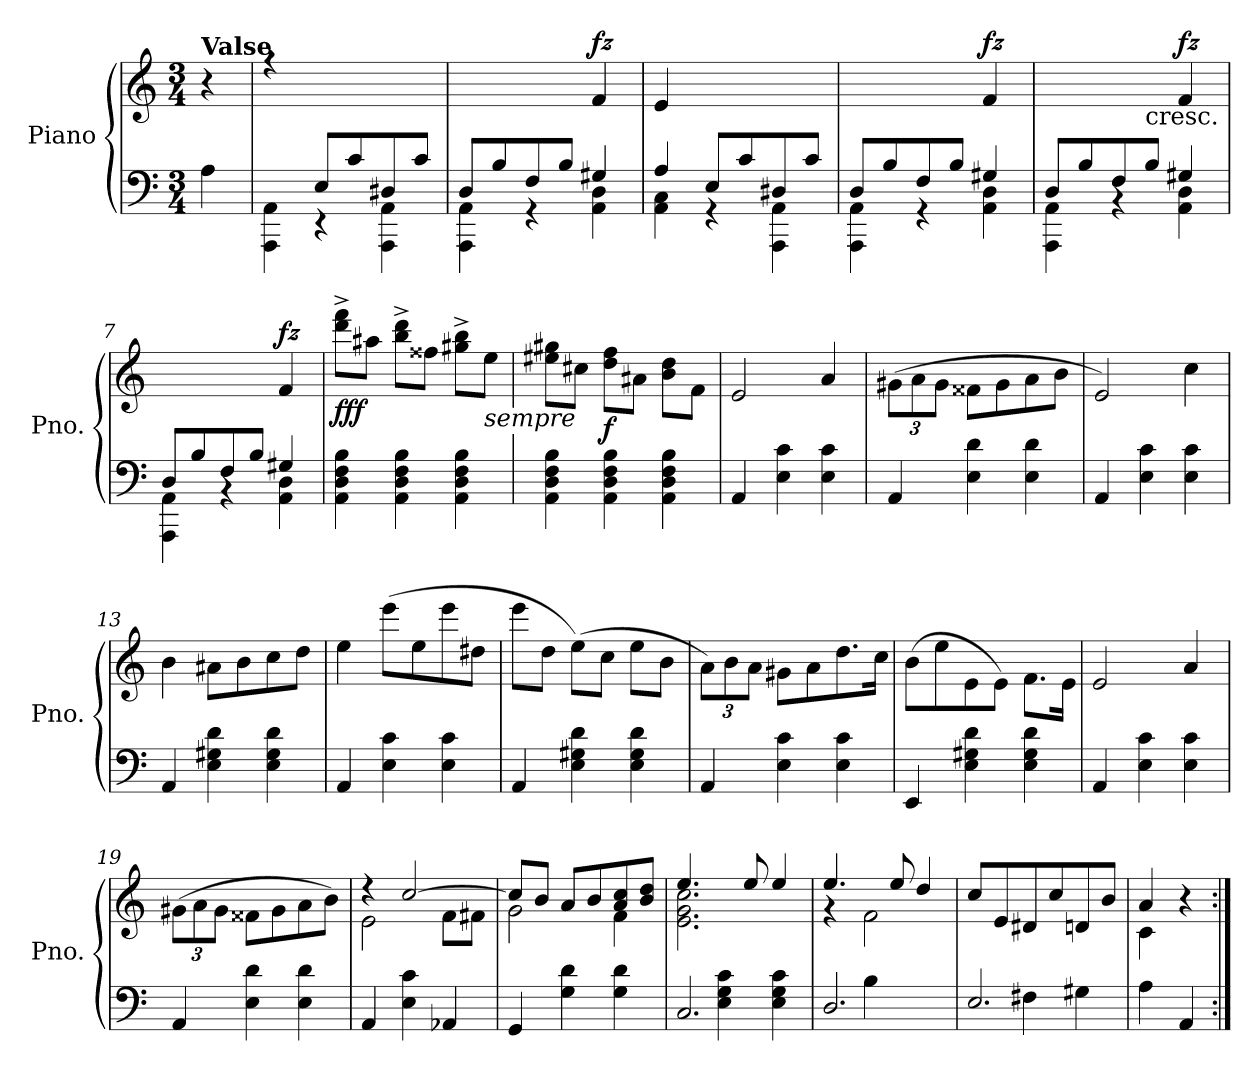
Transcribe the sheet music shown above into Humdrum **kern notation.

**kern	**kern	**dynam
*part1	*part1	*part1
*staff2	*staff1	*staff1/2
*I"Piano	*	*
*I'Pno.	*	*
*clefF4	*clefG2	*
*k[]	*k[]	*
*M3/4	*M3/4	*
=1	=1	=1
!	!LO:TX:a:B:t=Valse	!
(4A<\	4r	.
=2	=2	=2
*^	*	*
4ryy	4AAA\ 4AA\	4rff	.
8E/L	4rEE	2ryy	.
8c/	.	.	.
8D#X/	4AAA\ 4AA\	.	.
8c/J	.	.	.
=3	=3	=3	=3
*	*^	*	*
8D/L	4AAA\ 4AA\	2ryy	2ryy	.
8B/	.	.	.	.
8F/	4rGG	.	.	.
8B/J	.	.	.	.
!	!	!	!	!LO:DY:a
4ryy	4G#X/	4AA\ 4D\	4f/)	fz
=4	=4	=4	=4	=4
4ryy	4AA\ 4C\	4A/	4e/	.
(8E/L	4rFF	2ryy	2ryy	.
8c/	.	.	.	.
8D#X/	4AAA\ 4AA\	.	.	.
8c/J	.	.	.	.
=5	=5	=5	=5	=5
8D/L	4AAA\ 4AA\	2ryy	2ryy	.
8B/	.	.	.	.
8F/	4rGG	.	.	.
8B/J	.	.	.	.
!	!	!	!	!LO:DY:a
4ryy	4AA\ 4D\	4G#X/	4f/)	fz
=6	=6	=6	=6	=6
(8D/L	4AAA\ 4AA\	2ryy	4.ryy	.
8B/	.	.	.	.
8F/	4rAA	.	.	.
!	!	!	!LO:TX:b:t=cresc.	!
8B/J	.	.	8ryy	.
!	!	!	!	!LO:DY:a
4ryy	4AA\ 4D\	4G#X/	4f/)	fz
!!LO:LB:g=z
=7	=7	=7	=7	=7
(8D/L	4AAA\ 4AA\	2ryy	2ryy	.
8B/	.	.	.	.
8F/	4rAA	.	.	.
8B/J	.	.	.	.
!	!	!	!	!LO:DY:a
4ryy	4AA\ 4D\	4G#X/	4f/)	fz
=8	=8	=8	=8	=8
!	!	!	!	!LO:DY:b
*v	*v	*v	*	*
4AA\<<<< 4D\<<<< 4F\<<<< 4B\<<<<	8ddd\^ 8fff\^L	fff
.	8aa#X\J	.
4AA\<<<< 4D\<<<< 4F\<<<< 4B\<<<<	8bb\^ 8ddd\^L	.
.	8ff##X\J	.
4AA\<<<< 4D\<<<< 4F\<<<< 4B\<<<<	8gg#X\^ 8bb\^L	.
!	!LO:TX:b:i:t=sempre	!
.	8ee\J	.
=9	=9	=9
4AA\<<<< 4D\<<<< 4F\<<<< 4B\<<<<	8ee#X\ 8gg#X\L	.
.	8cc#X\J	.
!	!	!LO:DY:b
4AA\<<<< 4D\<<<< 4F\<<<< 4B\<<<<	8dd\ 8ff\L	f
.	8a#X\J	.
4AA\<<<< 4D\<<<< 4F\<<<< 4B\<<<<	8b\ 8dd\L	.
.	8f\J	.
=10	=10	=10
4AA</	2e/	.
4E\<< 4c\<<	.	.
4E\<< 4c\<<	4a/	.
=11	=11	=11
*	*Xbrackettup	*
4AA</	(12g#X\L	.
.	12a\	.
.	12g#\J	.
4E\<< 4d\<<	8f##X\L	.
.	8g#\	.
4E\<< 4d\<<	8a\	.
.	8b\J	.
!!LO:LB:g=z
=12	=12	=12
4AA</	2e/)	.
4E\<< 4c\<<	.	.
4E\<< 4c\<<	4cc\	.
=13	=13	=13
4AA</	4b\	.
4E\<<< 4G#X\<<< 4d\<<<	8a#X\L	.
.	8b\	.
4E\<<< 4G#\<<< 4d\<<<	8cc\	.
.	8dd\J	.
=14	=14	=14
4AA</	4ee\	.
4E\<< 4c\<<	(8eee\L	.
.	8ee\	.
4E\<< 4c\<<	8eee\	.
.	8dd#X\J	.
=15	=15	=15
4AA</	8eee\L	.
.	8dd\J	.
4E\<<< 4G#X\<<< 4d\<<<	(8ee\L)	.
.	8cc\J	.
4E\<<< 4G#\<<< 4d\<<<	8ee\L	.
.	8b\J	.
=16	=16	=16
4AA</	12a\L)	.
.	12b\	.
.	12a\J	.
4E\<< 4c\<<	8g#X\L	.
.	8a\	.
4E\<< 4c\<<	8.dd\	.
.	16cc\Jk	.
!!LO:LB:g=z
=17	=17	=17
4EE</	(8b\L	.
.	8ee\	.
4E\<<< 4G#X\<<< 4d\<<<	8e\	.
.	8e\J)	.
4E\<<< 4G#\<<< 4d\<<<	8.f\L	.
.	16e\Jk	.
=18	=18	=18
4AA</	2e/	.
4E\<< 4c\<<	.	.
4E\<< 4c\<<	4a/	.
=19	=19	=19
4AA</	(12g#X\L	.
.	12a\	.
.	12g#\J	.
4E\<< 4d\<<	8f##X\L	.
.	8g#\	.
4E\<< 4d\<<	8a\	.
.	8b\J)	.
=20	=20	=20
*	*^	*
4AA</	4r	2e<\	.
4E\<< 4c\<<	[2cc/	.	.
4AA-X</	.	8f<\L	.
.	.	8f#X<\J	.
=21	=21	=21	=21
4GG</	8cc/L]	2g<\	.
.	8b/J	.	.
4G\<< 4d\<<	8a/L	.	.
.	8b/	.	.
4G\<< 4d\<<	8a/ 8cc/	4f<\	.
.	8b/ 8dd/J	.	.
!!LO:PB:g=z	!!
=22	=22	=22	=22
*^	*	*	*
2.C/	4ryy	4.ee/	2.e\<<< 2.g\<<< 2.cc\<<<	.
.	4E\<<< 4G\<<< 4c\<<<	.	.	.
.	.	8ee/	.	.
.	4E\<<< 4G\<<< 4c\<<<	4ee/	.	.
=23	=23	=23	=23	=23
2.D/	4ryy	4.ee/	4r	.
.	4B<\	.	2f<\	.
.	.	8ee/	.	.
.	4ryy	4dd/	.	.
*	*	*v	*v	*
=24	=24	=24	=24
2.E/	4ryy	8cc/L	.
.	.	8e/	.
.	4F#X<\	8d#X/	.
.	.	8cc/	.
.	4G#X<\	8dn/	.
.	.	8b/J	.
*v	*v	*	*
=25	=25	=25
*	*^	*
4A<\	4a/	4c<\	.
4AA</	4r	4ryy	.
*	*v	*v	*
=:|!	=:|!	=:|!
*-	*-	*-
